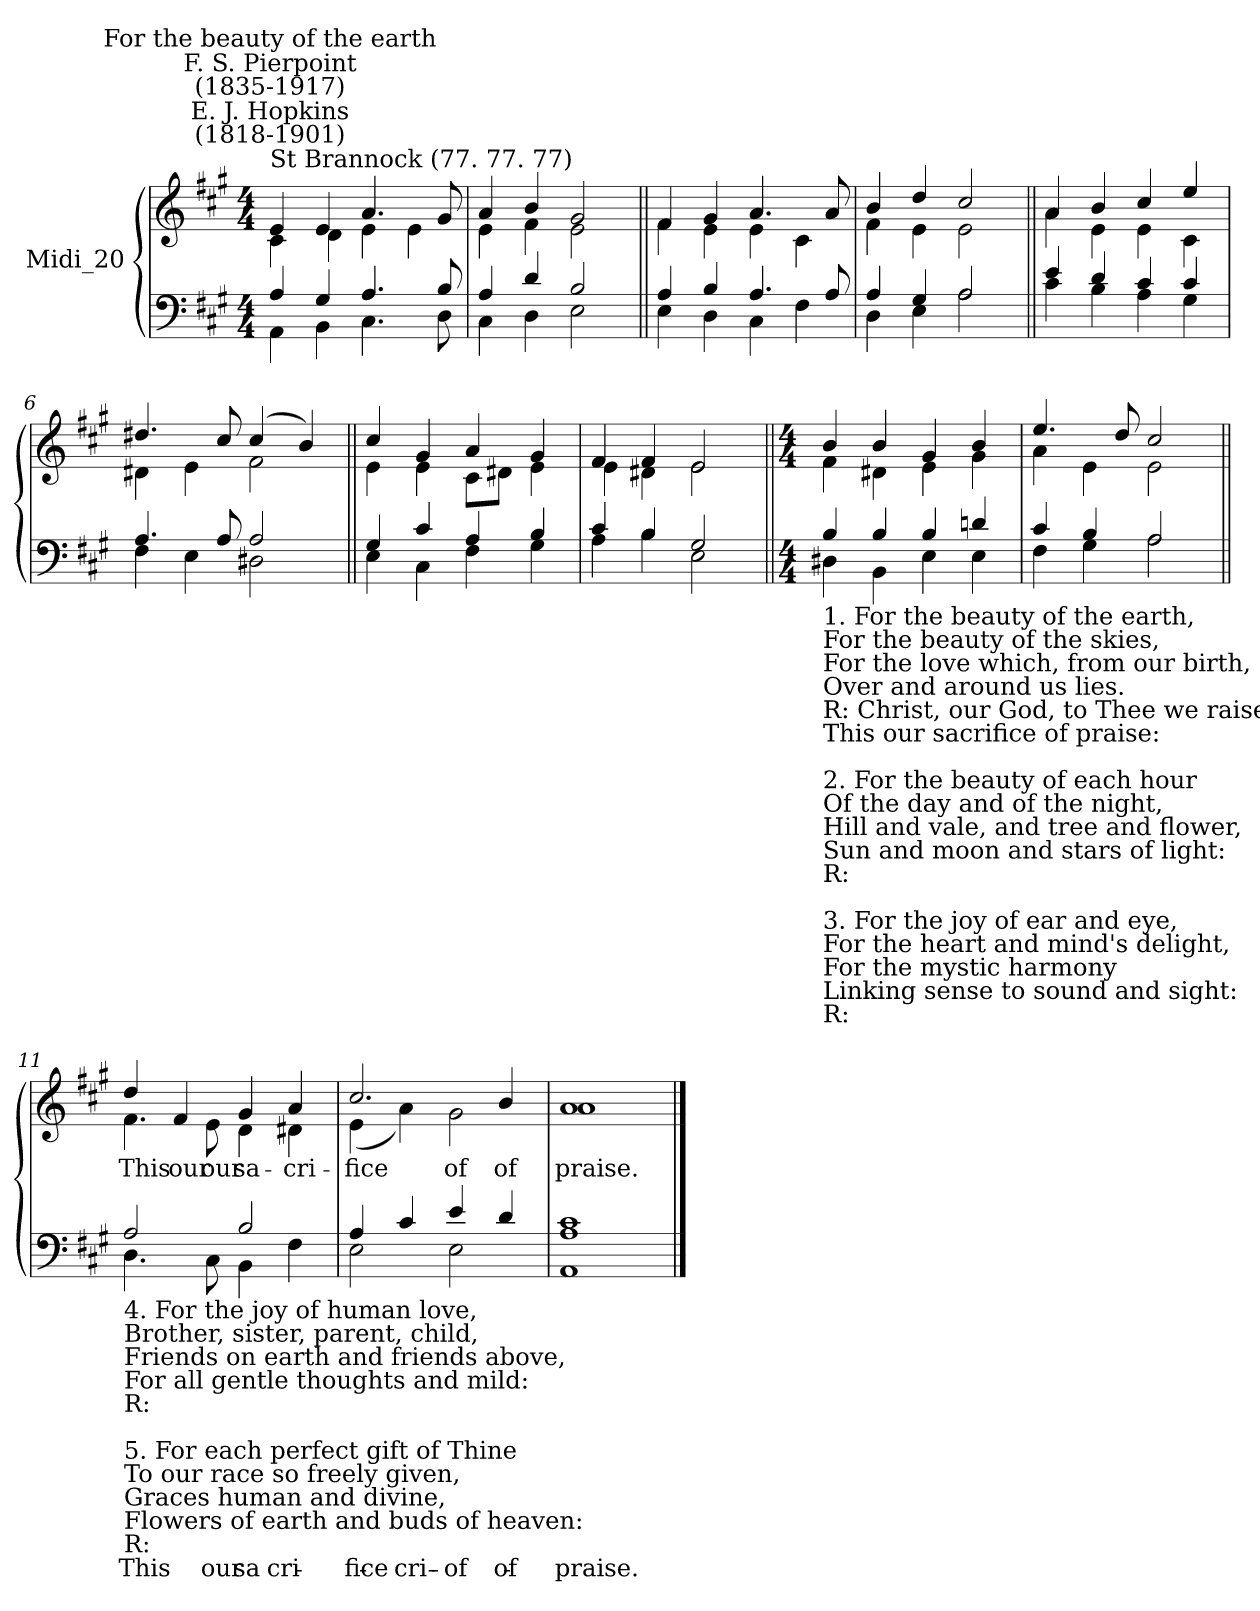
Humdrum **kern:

**kern	**text	**kern	**text
*part2	*part2	*part1	*part1
*staff2	*staff2	*staff1	*staff1
*I"Midi_20	*	*I"Midi_20	*
*clefF4	*	*clefG2	*
*k[f#c#g#]	*	*k[f#c#g#]	*
*A:	*	*A:	*
*M4/4	*	*M4/4	*
=1	=1	=1	=1
*^	*	*^	*
!	!	!	!LO:TX:a:t=St Brannock (77. 77. 77)	!	!
!	!	!	!LO:TX:a:cj:t=E. J. Hopkins\n(1818-1901)	!	!
!	!	!	!LO:TX:a:cj:t=F. S. Pierpoint\n(1835-1917)	!	!
!	!	!	!LO:TX:a:cj:t=For the beauty of the earth	!	!
4A/	4AA\	.	4e/	4c#\	.
4G#/	4BB\	.	4e/	4d\	.
4.A/	4.C#\	.	4.a/	4e\	.
.	.	.	.	4e\	.
8B/	8D\	.	8g#/	.	.
=2	=2	=2	=2	=2	=2
4A/	4C#\	.	4a/	4e\	.
4d/	4D\	.	4b/	4f#\	.
2B/	2E\	.	2g#/	2e\	.
=3||	=3||	=3||	=3||	=3||	=3||
4A/	4E\	.	4f#/	4f#\	.
4B/	4D\	.	4g#/	4e\	.
4.A/	4C#\	.	4.a/	4e\	.
.	4F#\	.	.	4c#\	.
8A/	.	.	8a/	.	.
=4	=4	=4	=4	=4	=4
4A/	4D\	.	4b/	4f#\	.
4G#/	4E\	.	4dd/	4e\	.
2A/	2A\	.	2cc#/	2e\	.
=5||	=5||	=5||	=5||	=5||	=5||
4e/	4c#\	.	4a/	4a\	.
4d/	4B\	.	4b/	4e\	.
4c#/	4A\	.	4cc#/	4e\	.
4c#/	4G#\	.	4ee/	4c#\	.
=6	=6	=6	=6	=6	=6
4.A/	4F#\	.	4.dd#X/	4d#X\	.
.	4E\	.	.	4e\	.
8A/	.	.	8cc#/	.	.
2A/	2D#X\	.	(>4cc#/	2f#\	.
.	.	.	4b/)	.	.
=7||	=7||	=7||	=7||	=7||	=7||
4G#/	4E\	.	4cc#/	4e\	.
4c#/	4C#\	.	4g#/	4e\	.
4A/	4F#\	.	4a/	8c#\L	.
.	.	.	.	8d#X\J	.
4B/	4G#\	.	4g#/	4e\	.
=8	=8	=8	=8	=8	=8
4c#/	4A\	.	4f#/	4e\	.
4B/	4B\	.	4f#/	4d#X\	.
2G#/	2E\	.	2e/	2e\	.
!!LO:LB:g=z	!!
=9||	=9||	=9||	=9||	=9||	=9||
*M4/4	*	*	*M4/4	*	*
!LO:TX:b:t=1. For the beauty of the earth,\nFor the beauty of the skies,\nFor the love which, from our birth,\nOver and around us lies.\nR&colon; Christ, our God, to Thee we raise\nThis our sacrifice of praise&colon;\n\n2. For the beauty of each hour\nOf the day and of the night,\nHill and vale, and tree and flower,\nSun and moon and stars of light&colon;\nR&colon;\n\n3. For the joy of ear and eye,\nFor the heart and mind's delight,\nFor the mystic harmony\nLinking sense to sound and sight&colon;\nR&colon;	!	!	!	!	!
4B/	4D#X\	.	4b/	4f#\	.
4B/	4BB\	.	4b/	4d#X\	.
4B/	4E\	.	4g#/	4e\	.
4dn/	4E\	.	4b/	4g#\	.
=10	=10	=10	=10	=10	=10
4c#/	4F#\	.	4.ee/	4a\	.
4B/	4G#\	.	.	4e\	.
.	.	.	8dd/	.	.
2A/	2A\	.	2cc#/	2e\	.
=11||	=11||	=11||	=11||	=11||	=11||
!LO:TX:b:t=4. For the joy of human love,\nBrother, sister, parent, child,\nFriends on earth and friends above,\nFor all gentle thoughts and mild&colon;\nR&colon;\n\n5. For each perfect gift of Thine\nTo our race so freely given, \nGraces human and divine,\nFlowers of earth and buds of heaven&colon;\nR&colon;	!	!	!	!	!
!	!	!LO:LY:a	!	!	!
!	!	!LO:LY:b	!	!	!LO:LY:a
!	!	!	!	!	!LO:LY:b
2A/	4.D\	This	4dd/	4.f#\	-This
!	!	!	!	!	!LO:LY:a
.	.	.	4f#/	.	our
!	!	!LO:LY:b	!	!	!LO:LY:b
.	8C#\	our	.	8e\	our
!	!	!LO:LY:a	!	!	!
!	!	!LO:LY:b	!	!	!LO:LY:a
!	!	!	!	!	!LO:LY:b
2B/	4BB\	sa-	4g#/	4d\	sa-
!	!	!LO:LY:b	!	!	!LO:LY:a
!	!	!	!	!	!LO:LY:b
.	4F#\	-cri-	4a/	4d#X\	-cri-
=12	=12	=12	=12	=12	=12
!	!	!LO:LY:a	!	!	!
!	!	!LO:LY:b	!	!	!LO:LY:a
!	!	!	!	!	!LO:LY:b
4A/	2E\	fice	2.cc#/	(<4e\	fice
!	!	!LO:LY:a	!	!	!
4c#/	.	-cri-	.	4a\)	.
!	!	!LO:LY:a	!	!	!
!	!	!LO:LY:b	!	!	!LO:LY:b
4e/	2E\	of	.	2g#\	of
!	!	!LO:LY:a	!	!	!LO:LY:a
4d/	.	of	4b/	.	of
=13	=13	=13	=13	=13	=13
!	!	!LO:LY:a	!	!	!
!	!	!LO:LY:b	!	!	!LO:LY:a
!	!	!	!	!	!LO:LY:b
1c#/	1AA\ 1A\	praise.	1a/	1a\	praise.
*v	*v	*	*	*	*
*	*	*v	*v	*
==	==	==	==
*-	*-	*-	*-
